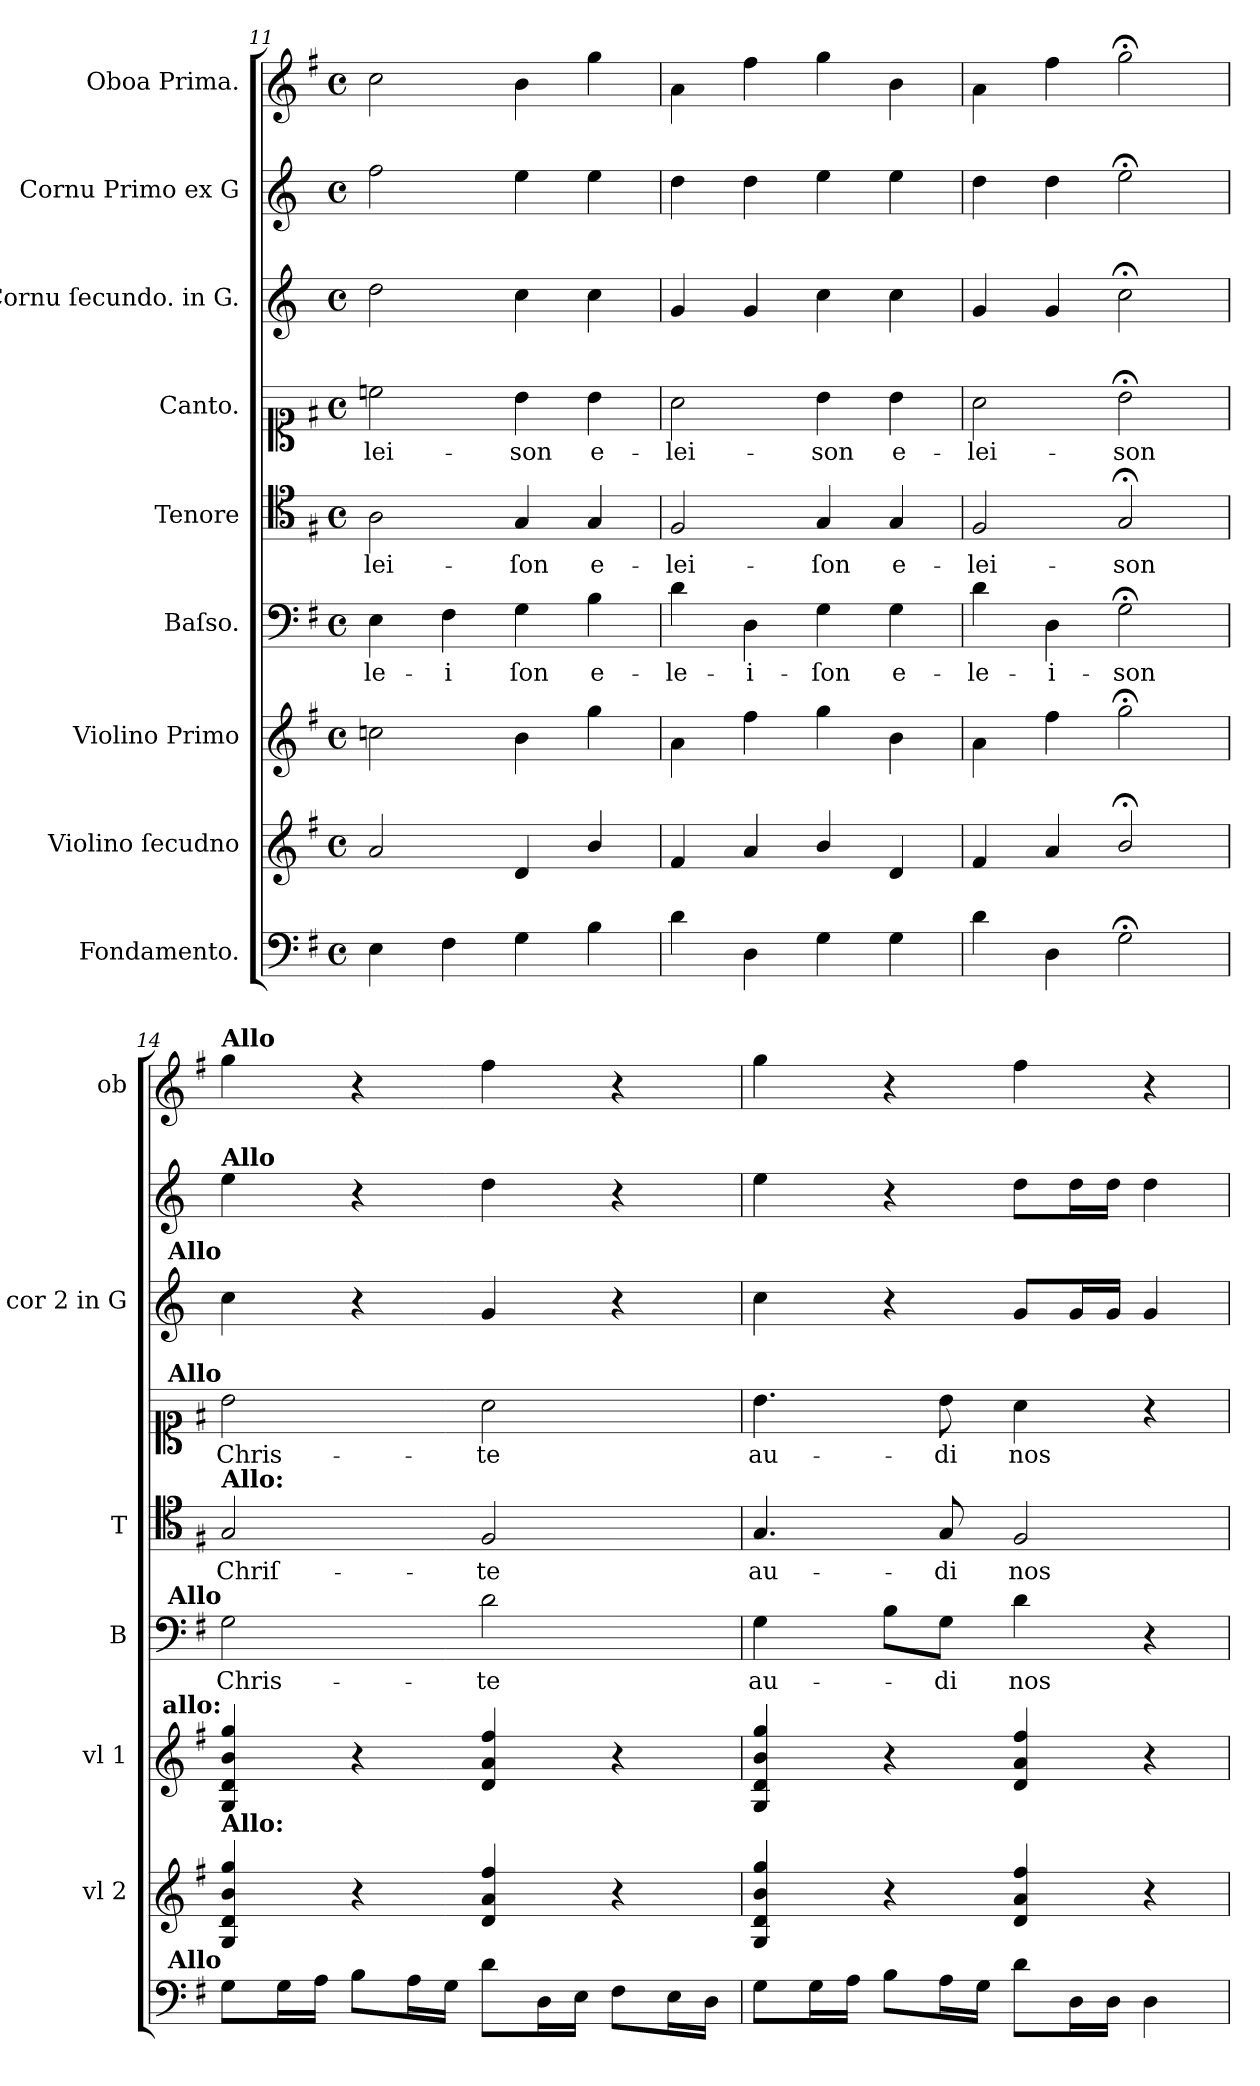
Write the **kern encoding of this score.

**kern	**kern	**kern	**kern	**text	**kern	**text	**kern	**text	**kern	**kern	**kern
*part9	*part8	*part7	*part6	*part6	*part5	*part5	*part4	*part4	*part3	*part2	*part1
*staff9	*staff8	*staff7	*staff6	*staff6	*staff5	*staff5	*staff4	*staff4	*staff3	*staff2	*staff1
*I"Fondamento.	*I"Violino ſecudno	*I"Violino Primo	*I"Baſso.	*	*I"Tenore	*	*I"Canto.	*	*I"Cornu ſecundo. in G.	*I"Cornu Primo ex G	*I"Oboa Prima.
*	*I'vl 2	*I'vl 1	*I'B	*	*I'T	*	*	*	*I'cor 2 in G	*	*I'ob
*clefF4	*clefG2	*clefG2	*clefF4	*	*clefC4	*	*clefC1	*	*clefG2	*clefG2	*clefG2
*	*	*	*	*	*	*	*	*	*ITrd3c5	*ITrd3c5	*
*k[f#]	*k[f#]	*k[f#]	*k[f#]	*	*k[f#]	*	*k[f#]	*	*k[f#]	*k[f#]	*k[f#]
*G:	*G:	*G:	*G:	*	*G:	*	*G:	*	*G:	*G:	*G:
*M4/4	*M4/4	*M4/4	*M4/4	*	*M4/4	*	*M4/4	*	*M4/4	*M4/4	*M4/4
*met(c)	*met(c)	*met(c)	*met(c)	*	*met(c)	*	*met(c)	*	*met(c)	*met(c)	*met(c)
=11	=11	=11	=11	=11	=11	=11	=11	=11	=11	=11	=11
4E\	2a/	2ccn\	4E\	-le-	2A\	-lei-	2ccn\	-lei-	2a\	2cc\	2cc\
4F#\	.	.	4F#\	-i	.	.	.	.	.	.	.
4G\	4d/	4b\	4G\	ſon	4G/	-ſon	4b\	-son	4g\	4b\	4b\
4B\	4b/	4gg\	4B\	e-	4G/	e-	4b\	e-	4g\	4b\	4gg\
=12	=12	=12	=12	=12	=12	=12	=12	=12	=12	=12	=12
4d\	4f#/	4a\	4d\	-le-	2F#/	-lei-	2a\	-lei-	4d/	4a\	4a\
4D\	4a/	4ff#\	4D\	-i-	.	.	.	.	4d/	4a\	4ff#\
4G\	4b/	4gg\	4G\	-ſon	4G/	-ſon	4b\	-son	4g\	4b\	4gg\
4G\	4d/	4b\	4G\	e-	4G/	e-	4b\	e-	4g\	4b\	4b\
=13	=13	=13	=13	=13	=13	=13	=13	=13	=13	=13	=13
4d\	4f#/	4a\	4d\	-le-	2F#/	-lei-	2a\	-lei-	4d/	4a\	4a\
4D\	4a/	4ff#\	4D\	-i-	.	.	.	.	4d/	4a\	4ff#\
2G;<\	2b;</	2gg;<\	2G;<\	-son	2G;</	-son	2b;<\	-son	2g;<\	2b;<\	2gg;<\
=14	=14	=14	=14	=14	=14	=14	=14	=14	=14	=14	=14
!	!	!	!	!	!	!	!	!	!	!	!LO:TX:a:B:t=Allo
!	!	!	!	!	!	!	!	!	!	!LO:TX:a:B:t=Allo	!
!	!	!	!	!	!	!	!	!	!LO:TX:a:B:rj:t=Allo	!	!
!	!	!	!	!	!	!	!LO:TX:a:B:rj:t=Allo	!	!	!	!
!	!	!	!	!	!LO:TX:a:B:t=Allo&colon;	!	!	!	!	!	!
!	!	!	!LO:TX:a:B:rj:t=Allo	!	!	!	!	!	!	!	!
!	!	!LO:TX:a:B:rj:t=allo&colon;	!	!	!	!	!	!	!	!	!
!	!LO:TX:a:B:t=Allo&colon;	!	!	!	!	!	!	!	!	!	!
!LO:TX:a:B:rj:t=Allo	!	!	!	!	!	!	!	!	!	!	!
8G\L	4G/ 4d/ 4b/ 4gg/	4G/ 4d/ 4b/ 4gg/	2G\	Chris-	2G/	Chriſ-	2b\	Chris-	4g\	4b\	4gg\
16G\L	.	.	.	.	.	.	.	.	.	.	.
16A\JJ	.	.	.	.	.	.	.	.	.	.	.
8B\L	4r	4r	.	.	.	.	.	.	4r	4r	4r
16A\L	.	.	.	.	.	.	.	.	.	.	.
16G\JJ	.	.	.	.	.	.	.	.	.	.	.
8d\L	4d/ 4a/ 4ff#/	4d/ 4a/ 4ff#/	2d\	-te	2F#/	-te	2a\	-te	4d/	4a\	4ff#\
16D\L	.	.	.	.	.	.	.	.	.	.	.
16E\JJ	.	.	.	.	.	.	.	.	.	.	.
8F#\L	4r	4r	.	.	.	.	.	.	4r	4r	4r
16E\L	.	.	.	.	.	.	.	.	.	.	.
16D\JJ	.	.	.	.	.	.	.	.	.	.	.
=15	=15	=15	=15	=15	=15	=15	=15	=15	=15	=15	=15
8G\L	4G/ 4d/ 4b/ 4gg/	4G/ 4d/ 4b/ 4gg/	4G\	au-	4.G/	au-	4.b\	au-	4g\	4b\	4gg\
16G\L	.	.	.	.	.	.	.	.	.	.	.
16A\JJ	.	.	.	.	.	.	.	.	.	.	.
8B\L	4r	4r	8B\L	.	.	.	.	.	4r	4r	4r
16A\L	.	.	8G\J	-di	8G/	-di	8b\	-di	.	.	.
16G\JJ	.	.	.	.	.	.	.	.	.	.	.
8d\L	4d/ 4a/ 4ff#/	4d/ 4a/ 4ff#/	4d\	nos	2F#/	nos	4a\	nos	8d/L	8a\L	4ff#\
16D\L	.	.	.	.	.	.	.	.	16d/L	16a\L	.
16D\JJ	.	.	.	.	.	.	.	.	16d/JJ	16a\JJ	.
4D\	4r	4r	4r	.	.	.	4r	.	4d/	4a\	4r
=	=	=	=	=	=	=	=	=	=	=	=
*-	*-	*-	*-	*-	*-	*-	*-	*-	*-	*-	*-
